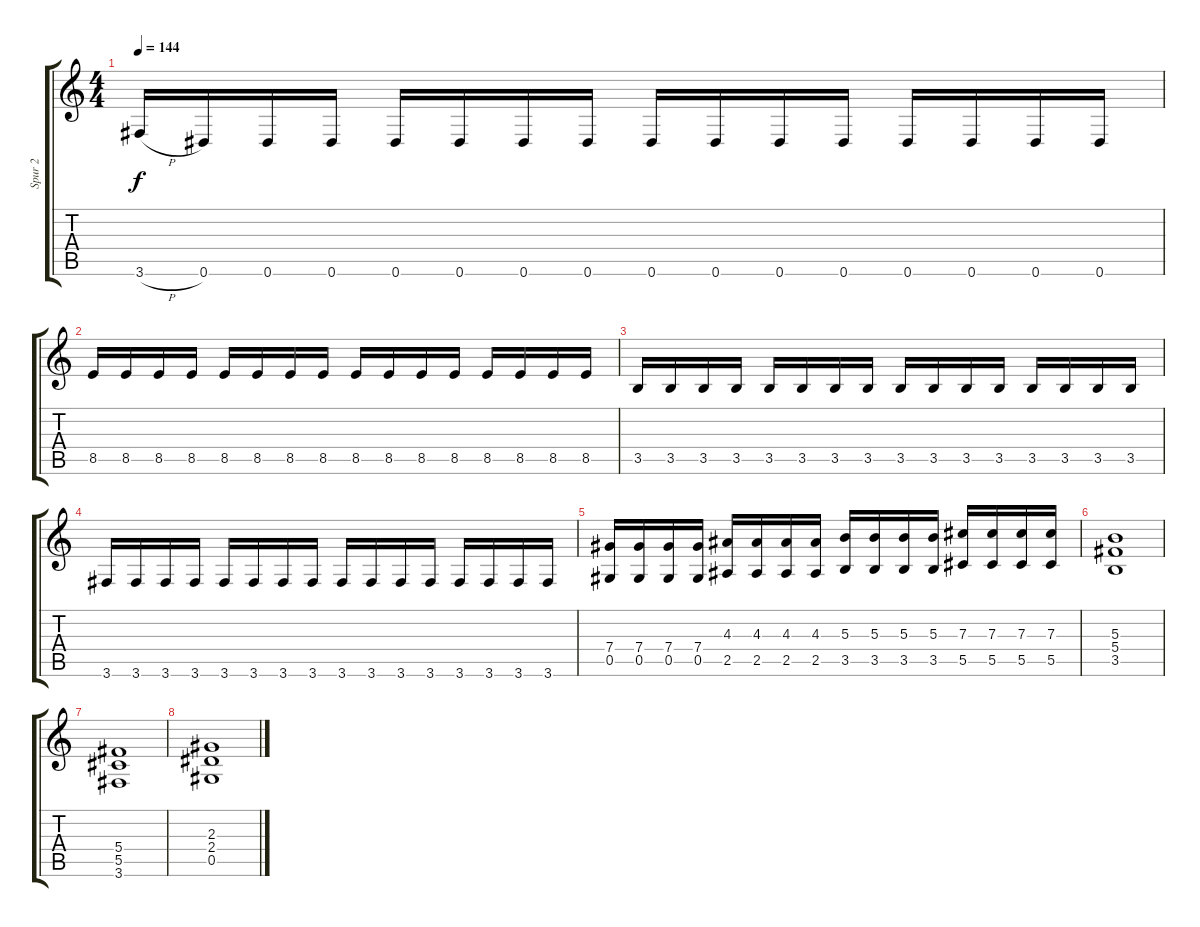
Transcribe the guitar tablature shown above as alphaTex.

\track ("Spur 2" "Spur 2") {instrument distortionguitar}
\staff {score tabs}
\tuning (Eb4 Bb3 Gb3 Db3 Ab2 Eb2) {hide}
\ts (4 4)
\tempo 144
\clef g2
\ks c
3.6{h}.16{dy f} 0.6.16 0.6.16 0.6.16 0.6.16 0.6.16 0.6.16 0.6.16 0.6.16 0.6.16 0.6.16 0.6.16 0.6.16 0.6.16 0.6.16 0.6.16 |
8.5.16 8.5.16 8.5.16 8.5.16 8.5.16 8.5.16 8.5.16 8.5.16 8.5.16 8.5.16 8.5.16 8.5.16 8.5.16 8.5.16 8.5.16 8.5.16 |
3.5.16 3.5.16 3.5.16 3.5.16 3.5.16 3.5.16 3.5.16 3.5.16 3.5.16 3.5.16 3.5.16 3.5.16 3.5.16 3.5.16 3.5.16 3.5.16 |
3.6.16 3.6.16 3.6.16 3.6.16 3.6.16 3.6.16 3.6.16 3.6.16 3.6.16 3.6.16 3.6.16 3.6.16 3.6.16 3.6.16 3.6.16 3.6.16 |
(7.4 0.5).16 (7.4 0.5).16 (7.4 0.5).16 (7.4 0.5).16 (4.3 2.5).16 (4.3 2.5).16 (4.3 2.5).16 (4.3 2.5).16 (5.3 3.5).16 (5.3 3.5).16 (5.3 3.5).16 (5.3 3.5).16 (7.3 5.5).16 (7.3 5.5).16 (7.3 5.5).16 (7.3 5.5).16 |
(5.3 5.4 3.5).1 |
(5.4 5.5 3.6).1 |
(2.3 2.4 0.5).1
